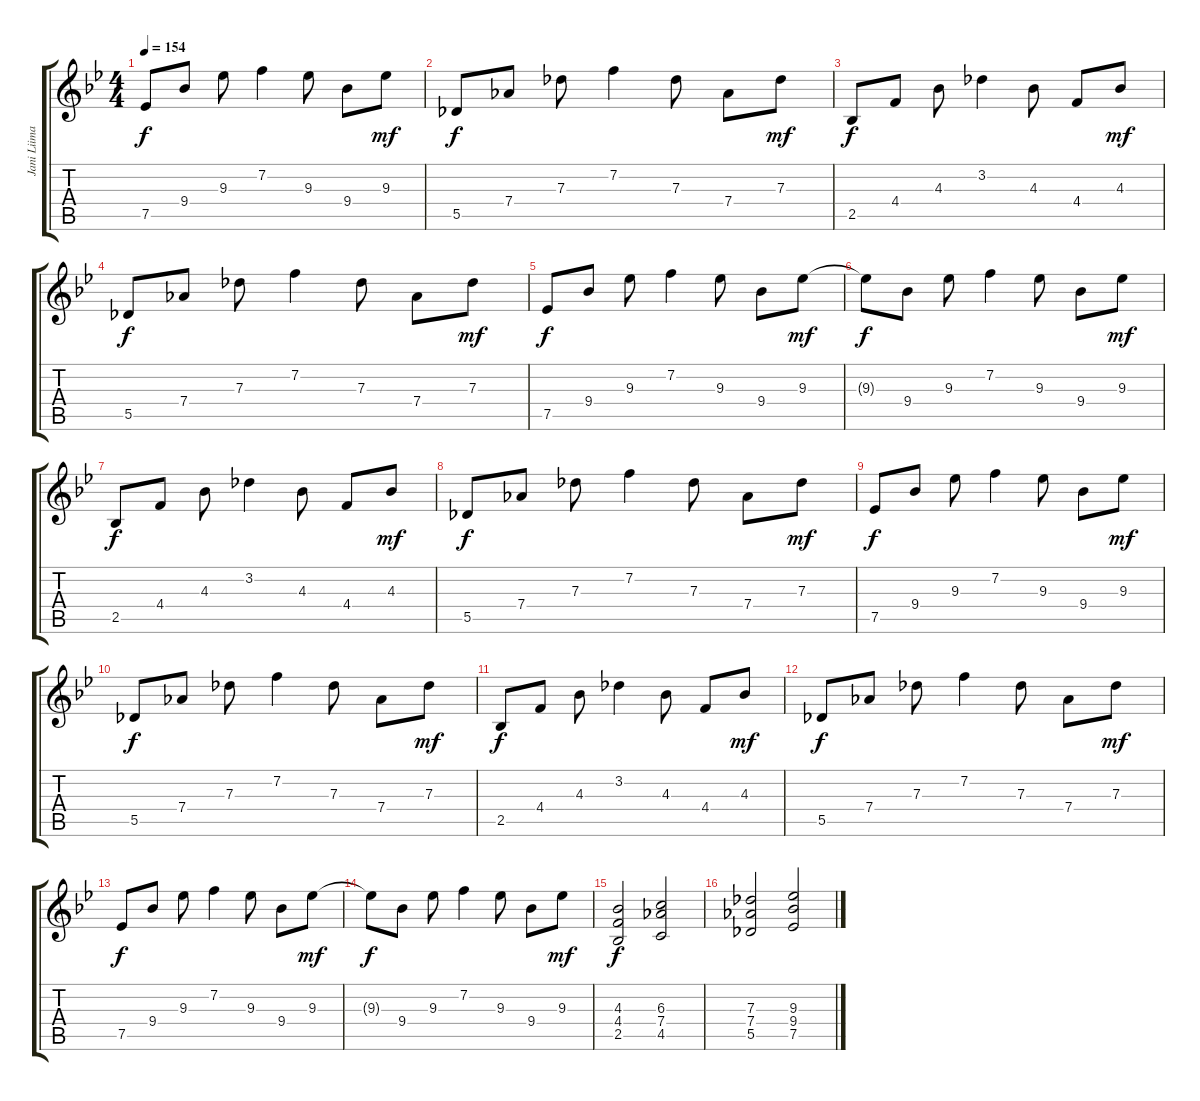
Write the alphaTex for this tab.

\track ("Jani Liimatainen" "Jani Liima") {instrument distortionguitar}
\staff {score tabs}
\tuning (Eb4 Bb3 Gb3 Db3 Ab2 Eb2) {hide}
\ts (4 4)
\tempo 154
\clef g2
\ks gminor
7.5.8{dy f} 9.4.8 9.3.8 7.2.4 9.3.8 9.4.8 9.3.8{dy mf} |
5.5.8{dy f} 7.4.8 7.3.8 7.2.4 7.3.8 7.4.8 7.3.8{dy mf} |
2.5.8{dy f instrument electricguitarclean} 4.4.8 4.3.8 3.2.4 4.3.8 4.4.8 4.3.8{dy mf} |
5.5.8{dy f} 7.4.8 7.3.8 7.2.4 7.3.8 7.4.8 7.3.8{dy mf} |
7.5.8{dy f} 9.4.8 9.3.8 7.2.4 9.3.8 9.4.8 9.3.8{dy mf} |
9.3{t}.8{dy f} 9.4.8 9.3.8 7.2.4 9.3.8 9.4.8 9.3.8{dy mf} |
2.5.8{dy f volume 11 instrument electricguitarclean} 4.4.8 4.3.8 3.2.4 4.3.8 4.4.8 4.3.8{dy mf} |
5.5.8{dy f} 7.4.8 7.3.8 7.2.4 7.3.8 7.4.8 7.3.8{dy mf} |
7.5.8{dy f} 9.4.8 9.3.8 7.2.4 9.3.8 9.4.8 9.3.8{dy mf} |
5.5.8{dy f} 7.4.8 7.3.8 7.2.4 7.3.8 7.4.8 7.3.8{dy mf} |
2.5.8{dy f instrument electricguitarclean} 4.4.8 4.3.8 3.2.4 4.3.8 4.4.8 4.3.8{dy mf} |
5.5.8{dy f} 7.4.8 7.3.8 7.2.4 7.3.8 7.4.8 7.3.8{dy mf} |
7.5.8{dy f} 9.4.8 9.3.8 7.2.4 9.3.8 9.4.8 9.3.8{dy mf} |
9.3{t}.8{dy f} 9.4.8 9.3.8 7.2.4 9.3.8 9.4.8 9.3.8{dy mf} |
(4.3 4.4 2.5).2{dy f instrument distortionguitar} (6.3 7.4 4.5).2 |
(7.3 7.4 5.5).2 (9.3 9.4 7.5).2
